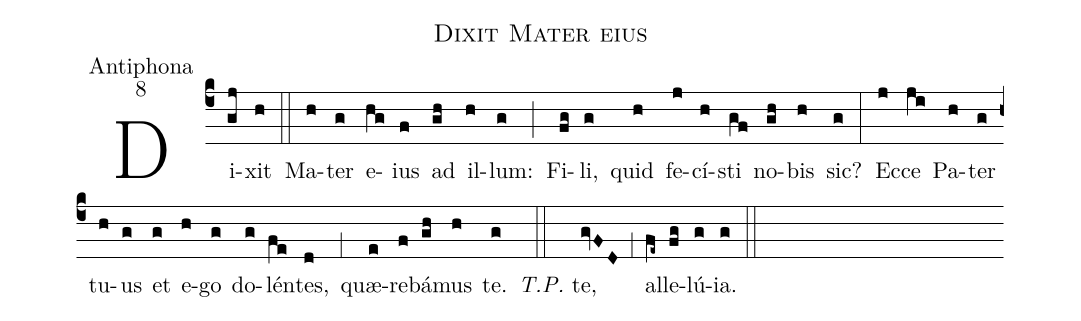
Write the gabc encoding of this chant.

name:Dixit Mater eius;
office-part:Antiphona;
mode:8;
%%
(c4) Di(gj)xit(h) (::)
Ma(h)ter(g) e(hg)ius(f) ad(gh) il(h)lum:(g) (;) Fi(fg)li,(g) quid(h) fe(j)cí(h)sti(gf) no(gh)bis(h) sic?(g) (:)
Ec(j)ce(ji) Pa(h)ter(g) tu(h)us(g) et(g) e(h)go(g) do(g)lén(fe)tes,(d) (,1) quæ(e)re(f)bá(gh)mus(h) te.(g) (::) <i>T.P.</i> te,(gvFD) (,1) al(fe~)le(fg)lú(g)ia.(g) (::)
